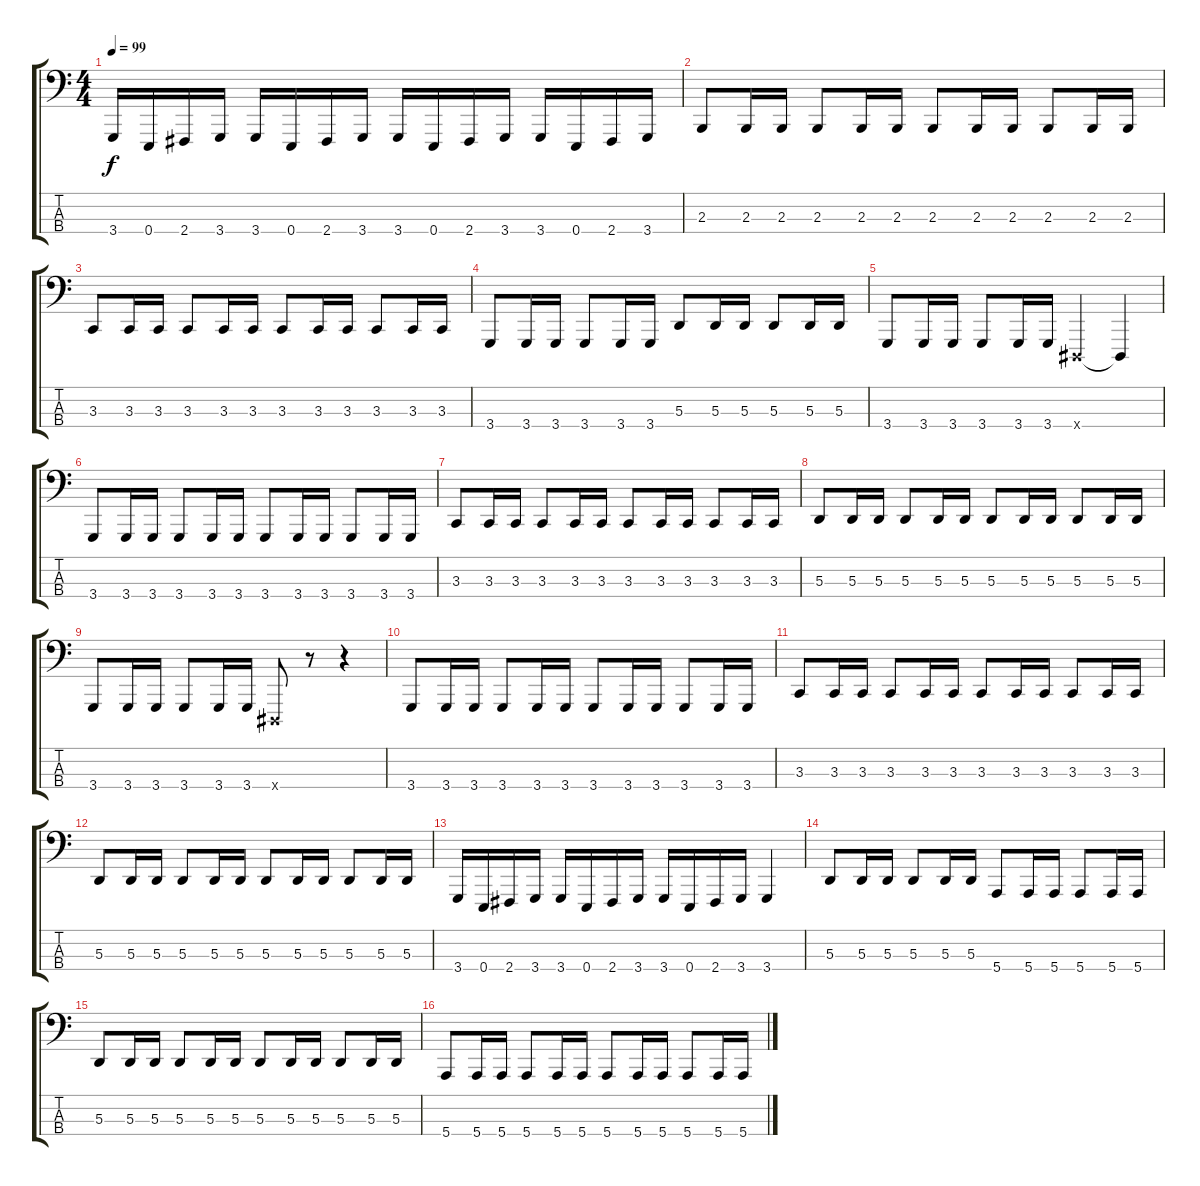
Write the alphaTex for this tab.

\track "" {instrument accordion}
\staff {score tabs}
\tuning (G2 D2 A1 E1) {hide}
\ts (4 4)
\tempo 99
\clef f4
\ks c
3.4.16{dy f} 0.4.16 2.4.16 3.4.16 3.4.16 0.4.16 2.4.16 3.4.16 3.4.16 0.4.16 2.4.16 3.4.16 3.4.16 0.4.16 2.4.16 3.4.16 |
2.3.8 2.3.16 2.3.16 2.3.8 2.3.16 2.3.16 2.3.8 2.3.16 2.3.16 2.3.8 2.3.16 2.3.16 |
3.3.8 3.3.16 3.3.16 3.3.8 3.3.16 3.3.16 3.3.8 3.3.16 3.3.16 3.3.8 3.3.16 3.3.16 |
3.4.8 3.4.16 3.4.16 3.4.8 3.4.16 3.4.16 5.3.8 5.3.16 5.3.16 5.3.8 5.3.16 5.3.16 |
3.4.8 3.4.16 3.4.16 3.4.8 3.4.16 3.4.16 -1.4{x}.4 -1.4{t}.4 |
3.4.8 3.4.16 3.4.16 3.4.8 3.4.16 3.4.16 3.4.8 3.4.16 3.4.16 3.4.8 3.4.16 3.4.16 |
3.3.8 3.3.16 3.3.16 3.3.8 3.3.16 3.3.16 3.3.8 3.3.16 3.3.16 3.3.8 3.3.16 3.3.16 |
5.3.8 5.3.16 5.3.16 5.3.8 5.3.16 5.3.16 5.3.8 5.3.16 5.3.16 5.3.8 5.3.16 5.3.16 |
3.4.8 3.4.16 3.4.16 3.4.8 3.4.16 3.4.16 -1.4{x}.8 r.8 r.4 |
3.4.8 3.4.16 3.4.16 3.4.8 3.4.16 3.4.16 3.4.8 3.4.16 3.4.16 3.4.8 3.4.16 3.4.16 |
3.3.8 3.3.16 3.3.16 3.3.8 3.3.16 3.3.16 3.3.8 3.3.16 3.3.16 3.3.8 3.3.16 3.3.16 |
5.3.8 5.3.16 5.3.16 5.3.8 5.3.16 5.3.16 5.3.8 5.3.16 5.3.16 5.3.8 5.3.16 5.3.16 |
3.4.16 0.4.16 2.4.16 3.4.16 3.4.16 0.4.16 2.4.16 3.4.16 3.4.16 0.4.16 2.4.16 3.4.16 3.4.4 |
5.3.8 5.3.16 5.3.16 5.3.8 5.3.16 5.3.16 5.4.8 5.4.16 5.4.16 5.4.8 5.4.16 5.4.16 |
5.3.8 5.3.16 5.3.16 5.3.8 5.3.16 5.3.16 5.3.8 5.3.16 5.3.16 5.3.8 5.3.16 5.3.16 |
5.4.8 5.4.16 5.4.16 5.4.8 5.4.16 5.4.16 5.4.8 5.4.16 5.4.16 5.4.8 5.4.16 5.4.16
